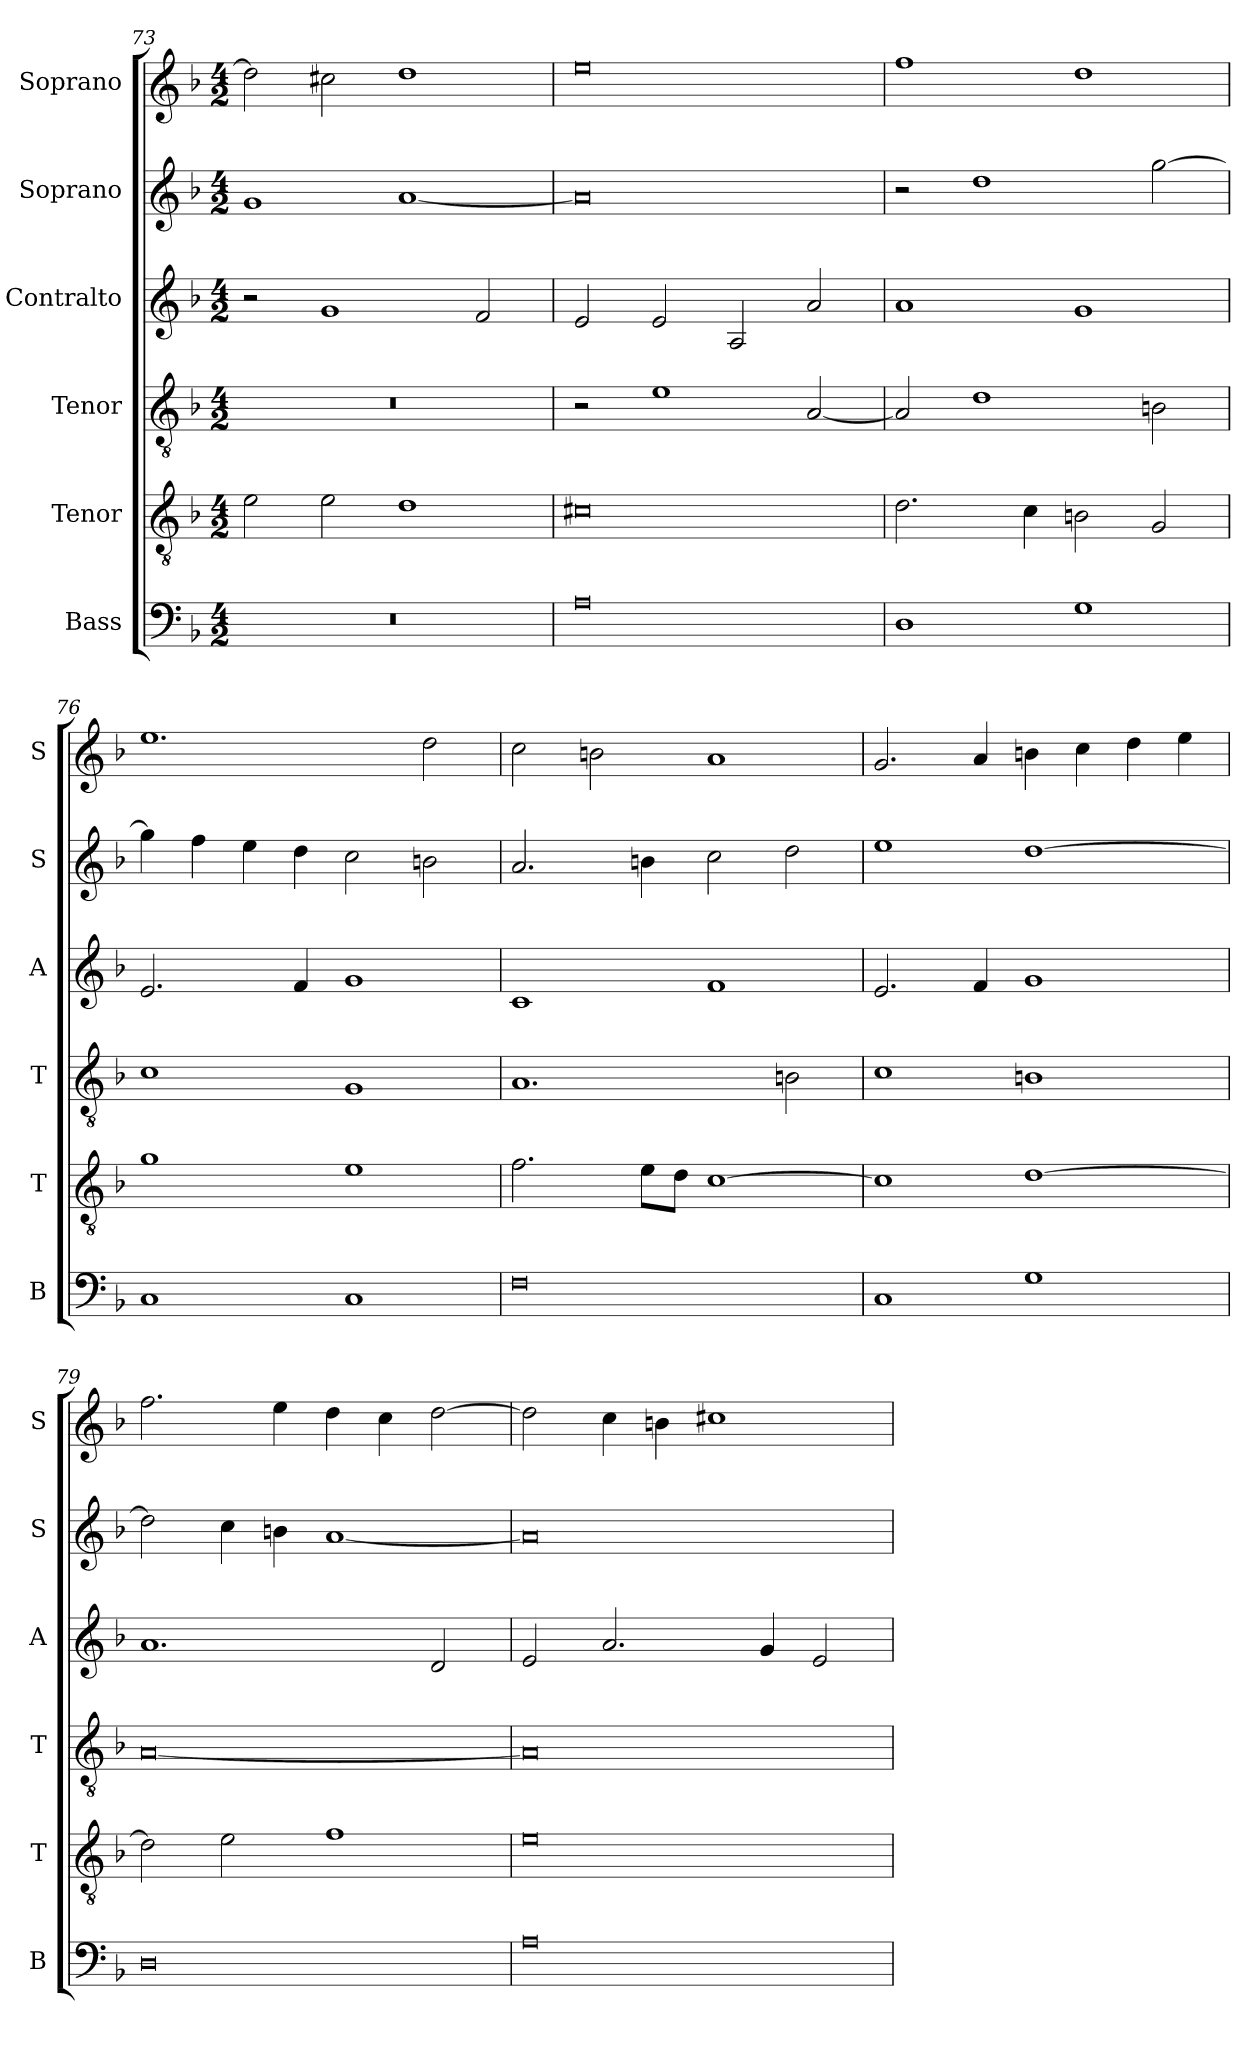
**kern	**kern	**kern	**kern	**kern	**kern
*part6	*part5	*part4	*part3	*part2	*part1
*staff6	*staff5	*staff4	*staff3	*staff2	*staff1
*I"Bass	*I"Tenor	*I"Tenor	*I"Contralto	*I"Soprano	*I"Soprano
*I'B	*I'T	*I'T	*I'A	*I'S	*I'S
*clefF4	*clefGv2	*clefGv2	*clefG2	*clefG2	*clefG2
*k[b-]	*k[b-]	*k[b-]	*k[b-]	*k[b-]	*k[b-]
*M4/2	*M4/2	*M4/2	*M4/2	*M4/2	*M4/2
=73	=73	=73	=73	=73	=73
0r	2e	0r	2r	1g	2dd]
.	2e	.	1g	.	2cc#X
.	1d	.	.	[1a	1dd
.	.	.	2f	.	.
=74	=74	=74	=74	=74	=74
0A	0c#X	2r	2e	0a]	0ee
.	.	1e	2e	.	.
.	.	.	2A	.	.
.	.	[2A	2a	.	.
=75	=75	=75	=75	=75	=75
1D	2.d	2A]	1a	2r	1ff
.	.	1d	.	1dd	.
.	4c	.	.	.	.
1G	2Bn	.	1g	.	1dd
.	2G	2Bn	.	[2gg	.
=76	=76	=76	=76	=76	=76
1C	1g	1c	2.e	4gg]	1.ee
.	.	.	.	4ff	.
.	.	.	.	4ee	.
.	.	.	4f	4dd	.
1C	1e	1G	1g	2cc	.
.	.	.	.	2bn	2dd
=77	=77	=77	=77	=77	=77
0F	2.f	1.A	1c	2.a	2cc
.	.	.	.	.	2bn
.	8e\L	.	.	4bn	.
.	8d\J	.	.	.	.
.	[1c	.	1f	2cc	1a
.	.	2Bn	.	2dd	.
=78	=78	=78	=78	=78	=78
1C	1c]	1c	2.e	1ee	2.g
.	.	.	4f	.	4a
1G	[1d	1Bn	1g	[1dd	4bn
.	.	.	.	.	4cc
.	.	.	.	.	4dd
.	.	.	.	.	4ee
=79	=79	=79	=79	=79	=79
0D	2d]	[0A	1.a	2dd]	2.ff
.	2e	.	.	4cc	.
.	.	.	.	4bn	4ee
.	1f	.	.	[1a	4dd
.	.	.	.	.	4cc
.	.	.	2d	.	[2dd
=80	=80	=80	=80	=80	=80
0A	0e	0A]	2e	0a]	2dd]
.	.	.	2.a	.	4cc
.	.	.	.	.	4bn
.	.	.	.	.	1cc#X
.	.	.	4g	.	.
.	.	.	2e	.	.
=	=	=	=	=	=
*-	*-	*-	*-	*-	*-
